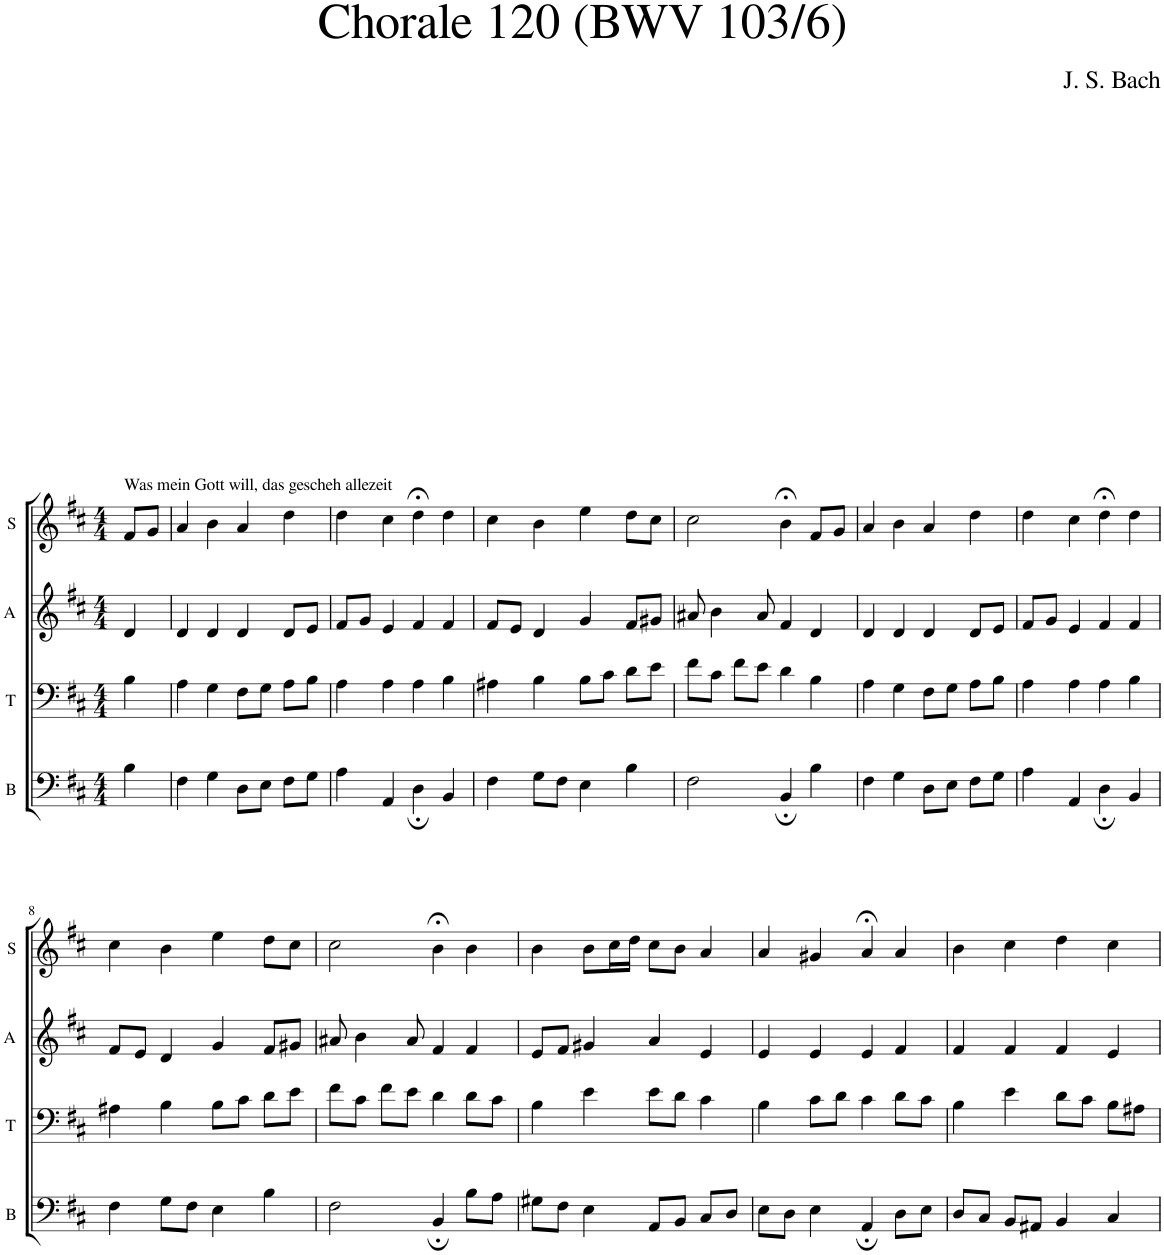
**kern	**kern	**kern	**kern
*part4	*part3	*part2	*part1
*staff4	*staff3	*staff2	*staff1
*I"B	*I"T	*I"A	*I"S
*I'B	*I'T	*I'A	*I'S
*clefF4	*clefF4	*clefG2	*clefG2
*k[f#c#]	*k[f#c#]	*k[f#c#]	*k[f#c#]
*M4/4	*M4/4	*M4/4	*M4/4
=1	=1	=1	=1
!	!	!	!LO:TX:a:t=Was mein Gott will, das gescheh allezeit
4B\	4B\	4d/	8f#/L
.	.	.	8g/J
=2	=2	=2	=2
4F#\	4A\	4d/	4a/
4G\	4G\	4d/	4b\
8D\L	8F#\L	4d/	4a/
8E\J	8G\J	.	.
8F#\L	8A\L	8d/L	4dd\
8G\J	8B\J	8e/J	.
=3	=3	=3	=3
4A\	4A\	8f#/L	4dd\
.	.	8g/J	.
4AA/	4A\	4e/	4cc#\
4D;\	4A\	4f#/	4dd;<\
4BB/	4B\	4f#/	4dd\
=4	=4	=4	=4
4F#\	4A#X\	8f#/L	4cc#\
.	.	8e/J	.
8G\L	4B\	4d/	4b\
8F#\J	.	.	.
4E\	8B\L	4g/	4ee\
.	8c#\J	.	.
4B\	8d\L	8f#/L	8dd\L
.	8e\J	8g#X/J	8cc#\J
=5	=5	=5	=5
2F#\	8f#\L	8a#X/	2cc#\
.	8c#\J	4b\	.
.	8f#\L	.	.
.	8e\J	8a#/	.
4BB;/	4d\	4f#/	4b;<\
4B\	4B\	4d/	8f#/L
.	.	.	8g/J
=6	=6	=6	=6
4F#\	4A\	4d/	4a/
4G\	4G\	4d/	4b\
8D\L	8F#\L	4d/	4a/
8E\J	8G\J	.	.
8F#\L	8A\L	8d/L	4dd\
8G\J	8B\J	8e/J	.
=7	=7	=7	=7
4A\	4A\	8f#/L	4dd\
.	.	8g/J	.
4AA/	4A\	4e/	4cc#\
4D;\	4A\	4f#/	4dd;<\
4BB/	4B\	4f#/	4dd\
!!LO:LB:g=z
=8	=8	=8	=8
4F#\	4A#X\	8f#/L	4cc#\
.	.	8e/J	.
8G\L	4B\	4d/	4b\
8F#\J	.	.	.
4E\	8B\L	4g/	4ee\
.	8c#\J	.	.
4B\	8d\L	8f#/L	8dd\L
.	8e\J	8g#X/J	8cc#\J
=9	=9	=9	=9
2F#\	8f#\L	8a#X/	2cc#\
.	8c#\J	4b\	.
.	8f#\L	.	.
.	8e\J	8a#/	.
4BB;/	4d\	4f#/	4b;<\
8B\L	8d\L	4f#/	4b\
8A\J	8c#\J	.	.
=10	=10	=10	=10
8G#X\L	4B\	8e/L	4b\
8F#\J	.	8f#/J	.
4E\	4e\	4g#X/	8b\L
.	.	.	16cc#\L
.	.	.	16dd\JJ
8AA/L	8e\L	4a/	8cc#\L
8BB/J	8d\J	.	8b\J
8C#/L	4c#\	4e/	4a/
8D/J	.	.	.
=11	=11	=11	=11
8E\L	4B\	4e/	4a/
8D\J	.	.	.
4E\	8c#\L	4e/	4g#X/
.	8d\J	.	.
4AA;/	4c#\	4e/	4a;</
8D\L	8d\L	4f#/	4a/
8E\J	8c#\J	.	.
=12	=12	=12	=12
8D/L	4B\	4f#/	4b\
8C#/J	.	.	.
8BB/L	4e\	4f#/	4cc#\
8AA#X/J	.	.	.
4BB/	8d\L	4f#/	4dd\
.	8c#\J	.	.
4C#/	8B\L	4e/	4cc#\
.	8A#X\J	.	.
=	=	=	=
*-	*-	*-	*-
